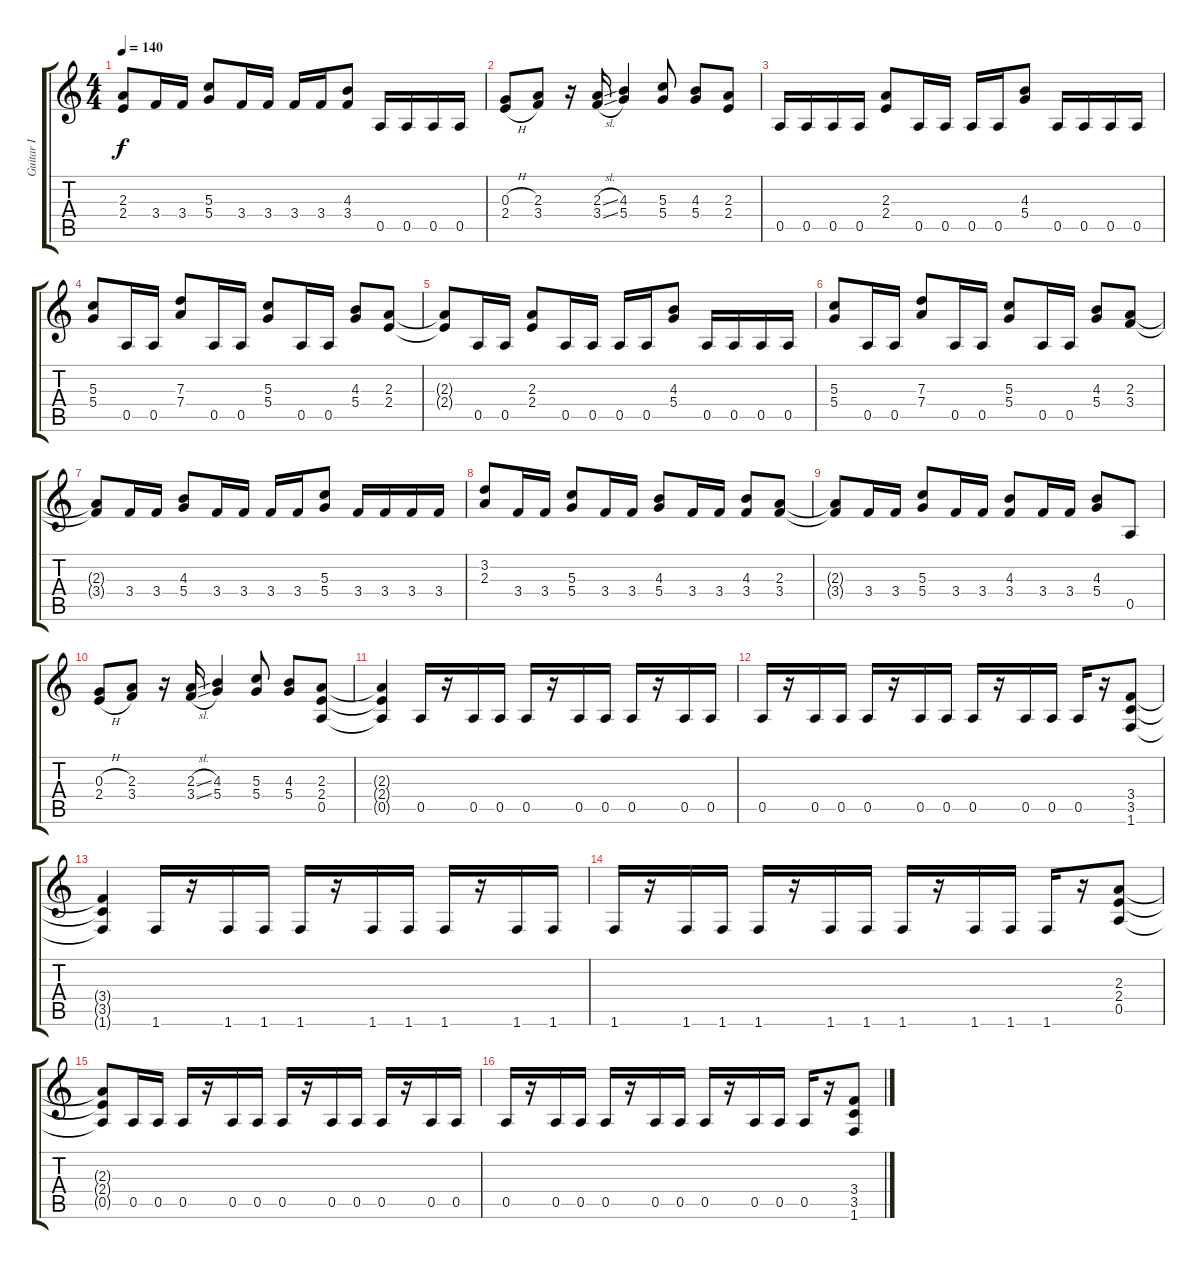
\track ("Guitar I" "Guitar I") {instrument distortionguitar}
\staff {score tabs}
\tuning (E4 B3 G3 D3 A2 E2) {hide}
\ts (4 4)
\tempo 140
\clef g2
\ks c
(2.3{t} 2.4{t}).8{dy f} 3.4.16 3.4.16 (5.3 5.4).8 3.4.16 3.4.16 3.4.16 3.4.16 (4.3 3.4).8 0.5.16 0.5.16 0.5.16 0.5.16 |
(0.3{h} 2.4{h}).8 (2.3 3.4).8 r.16 (2.3{sl} 3.4{sl}).16 (4.3 5.4).4 (5.3 5.4).8 (4.3 5.4).8 (2.3 2.4).8 |
0.5.16 0.5.16 0.5.16 0.5.16 (2.3 2.4).8 0.5.16 0.5.16 0.5.16 0.5.16 (4.3 5.4).8 0.5.16 0.5.16 0.5.16 0.5.16 |
(5.3 5.4).8 0.5.16 0.5.16 (7.3 7.4).8 0.5.16 0.5.16 (5.3 5.4).8 0.5.16 0.5.16 (4.3 5.4).8 (2.3 2.4).8 |
(2.3{t} 2.4{t}).8 0.5.16 0.5.16 (2.3 2.4).8 0.5.16 0.5.16 0.5.16 0.5.16 (4.3 5.4).8 0.5.16 0.5.16 0.5.16 0.5.16 |
(5.3 5.4).8 0.5.16 0.5.16 (7.3 7.4).8 0.5.16 0.5.16 (5.3 5.4).8 0.5.16 0.5.16 (4.3 5.4).8 (2.3 3.4).8 |
(2.3{t} 3.4{t}).8 3.4.16 3.4.16 (4.3 5.4).8 3.4.16 3.4.16 3.4.16 3.4.16 (5.3 5.4).8 3.4.16 3.4.16 3.4.16 3.4.16 |
(3.2 2.3).8 3.4.16 3.4.16 (5.3 5.4).8 3.4.16 3.4.16 (4.3 5.4).8 3.4.16 3.4.16 (4.3 3.4).8 (2.3 3.4).8 |
(2.3{t} 3.4{t}).8 3.4.16 3.4.16 (5.3 5.4).8 3.4.16 3.4.16 (4.3 3.4).8 3.4.16 3.4.16 (4.3 5.4).8 0.5.8 |
(0.3{h} 2.4{h}).8 (2.3 3.4).8 r.16 (2.3{sl} 3.4{sl}).16 (4.3 5.4).4 (5.3 5.4).8 (4.3 5.4).8 (2.3 2.4 0.5).8 |
(2.3{t} 2.4{t} 0.5{t}).4 0.5.16 r.16 0.5.16 0.5.16 0.5.16 r.16 0.5.16 0.5.16 0.5.16 r.16 0.5.16 0.5.16 |
0.5.16 r.16 0.5.16 0.5.16 0.5.16 r.16 0.5.16 0.5.16 0.5.16 r.16 0.5.16 0.5.16 0.5.16 r.16 (3.4 3.5 1.6).8 |
(3.4{t} 3.5{t} 1.6{t}).4 1.6.16 r.16 1.6.16 1.6.16 1.6.16 r.16 1.6.16 1.6.16 1.6.16 r.16 1.6.16 1.6.16 |
1.6.16 r.16 1.6.16 1.6.16 1.6.16 r.16 1.6.16 1.6.16 1.6.16 r.16 1.6.16 1.6.16 1.6.16 r.16 (2.3 2.4 0.5).8 |
(2.3{t} 2.4{t} 0.5{t}).8 0.5.16 0.5.16 0.5.16 r.16 0.5.16 0.5.16 0.5.16 r.16 0.5.16 0.5.16 0.5.16 r.16 0.5.16 0.5.16 |
0.5.16 r.16 0.5.16 0.5.16 0.5.16 r.16 0.5.16 0.5.16 0.5.16 r.16 0.5.16 0.5.16 0.5.16 r.16 (3.4 3.5 1.6).8
